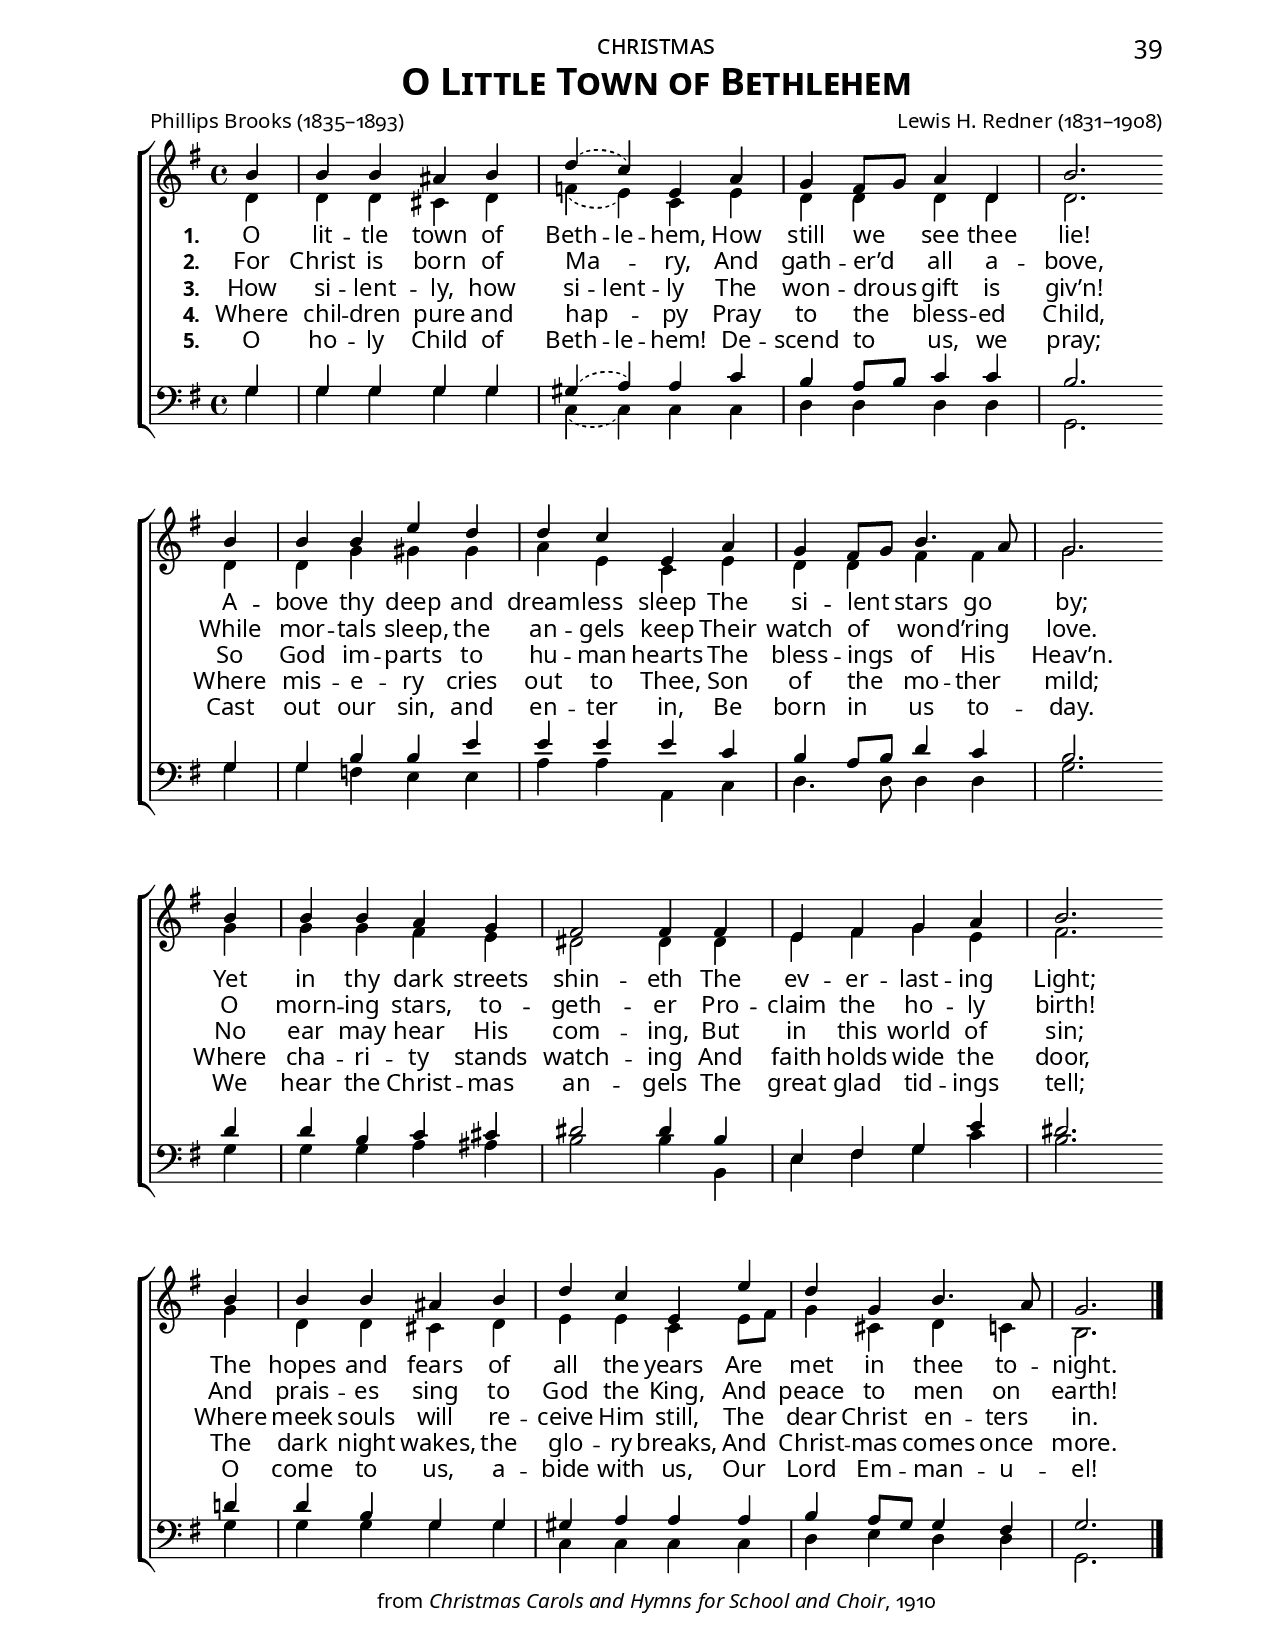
\version "2.24.0"
\include "util.ly"
\header {
  title = \markup{\override #'(font-name . "Garamond Premier Pro Semibold"){ \abs-fontsize #18 \smallCapsOldStyle"O Little Town of Bethlehem"}}
  poet = \markup\oldStyleNum"Phillips Brooks (1835–1893)"
  composer = \markup\oldStyleNum"Lewis H. Redner (1831–1908)"
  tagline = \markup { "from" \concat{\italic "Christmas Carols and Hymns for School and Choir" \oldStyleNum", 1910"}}
}
\paper {
  paper-height = 11\in
  paper-width = 8.5\in
  indent = 0\in
  %system-system-spacing = #'((basic-distance . 10) (padding . 0))
  %system-system-spacing =
  %  #'((basic-distance . 0)
  %     (minimum-distance . 0)
  %     (padding . -0.35)
  %     (stretchability . 100))
  ragged-last-bottom = ##f
  ragged-bottom = ##f
  two-sided = ##t
  inner-margin = 1\in
  outer-margin = 0.75\in
  top-margin = 0.26\in
  bottom-margin = 0.25\in
  first-page-number = #039
  print-first-page-number = ##t
  headerLine = \markup{\override #'(font-name . "Garamond Premier Pro") \smallCapsOldStyle"christmas"}
  oddHeaderMarkup = \markup\fill-line{
     \override #'(font-name . "Garamond Premier Pro")\abs-fontsize #12.5
     \combine 
        \fill-line{"" \if \should-print-page-number
        \oldStylePageNum""
        }
        \fill-line{\headerLine}
  }
  evenHeaderMarkup = \markup {
     \override #'(font-name . "Garamond Premier Pro")\abs-fontsize #12.5
     \combine
        \if \should-print-page-number
        \oldStylePageNum""
        \fill-line{\headerLine}
  }
}
#(set-global-staff-size 18) \paper{ #(define fonts (make-pango-font-tree "Garamond Premier Pro" "Garamond Premier Pro" "Garamond Premier Pro" (/ 18 20))) }
global = {
  \key g \major
  \time 4/4
  \autoBeamOff
  \override DynamicLineSpanner.staff-padding = #0.0
  \override DynamicLineSpanner.Y-extent = #'(-1 . 1)
}

sopMusic = \relative c'' {
  \partial 4 b4 |
  b b ais b |
  \slurDashed d( c) e, a |
  \slurSolid g fis8[ g] a4 d, |
  b'2. \bar""\break b4 |
  
  b b e d |
  d c e, a |
  g fis8[ g] b4. a8 |
  g2. \bar""\break b4 |
  
  b b a g |
  fis2 fis4 fis |
  e fis g a |
  b2. \bar""\break b4 |
  
  b b ais b |
  d c e, e' |
  d g, b4. a8 |
  \partial 4*3 g2. \bar "|."
}
sopWords = \lyricmode {
  
}

altoMusic = \relative c' {
  d4 |
  d d cis d |
  \slurDashed f( e) c e |
  d d d d |
  d2. d4 |
  
  d g gis gis |
  a e c e |
  d d fis fis |
  g2. g4 |
  
  g g fis e |
  dis2 dis4 dis |
  e fis g e |
  fis2. g4 |
  
  d d cis d |
  \slurSolid e e c e8[ fis] |
  g4 cis, d4 c |
  b2. \bar "|."
}
altoWords = \lyricmode {
  \dropLyricsIX
  \set stanza = #"1. "
  \set ignoreMelismata = ##t
  O lit -- tle town of Beth -- le -- hem,
    How still we _ see thee lie!
  A -- bove thy deep and dream -- less sleep
    The si -- lent _ \set associatedVoice = "altos" stars go by; \unset associatedVoice
  Yet in thy dark streets shin -- eth
    The ev -- er -- last -- ing Light;
  The hopes and fears of all the years
    Are met in \set associatedVoice = "altos" thee to -- night.
}
altoWordsII = \lyricmode {
  \dropLyricsIX
  \set stanza = #"2. "
  \set ignoreMelismata = ##t
  For Christ is born of Ma -- _ ry,
    And gath -- er’d _ all a -- bove,
  While mor -- tals sleep, the an -- gels keep
    Their watch of _ \set associatedVoice = "altos" won -- d’ring love. \unset associatedVoice
  O morn -- ing stars, to -- geth -- er
    Pro -- claim the ho -- ly birth!
  And prais -- es sing to God the King,
    And peace to \set associatedVoice = "altos" men on earth!
}
altoWordsIII = \lyricmode {
  \dropLyricsIX
  \set stanza = #"3. "
  \set ignoreMelismata = ##t
  How si -- lent -- ly, how si -- lent -- ly
    The won -- drous _ gift is giv’n!
  So God im -- parts to hu -- man hearts
    The bless -- ings _ \set associatedVoice = "altos" of His Heav’n. \unset associatedVoice
  No ear may hear His com -- ing,
    But in this world of sin;
  Where meek souls will re -- ceive Him still,
    The dear Christ \set associatedVoice = "altos" en -- ters in.
}
altoWordsIV = \lyricmode {
  \dropLyricsIX
\set ignoreMelismata = ##t
  \set stanza = #"4. "
  Where chil -- dren pure and hap -- _ py
    Pray to the _ bless -- ed Child,
  Where mis -- e -- ry cries out to Thee,
    Son of the _ \set associatedVoice = "altos" mo -- ther mild; \unset associatedVoice
  Where cha -- ri -- ty stands watch -- ing
    And faith holds wide the door,
  The dark night wakes, the glo -- ry breaks,
    And Christ -- \set associatedVoice = "altos" mas comes once more.
}
altoWordsV = \lyricmode {
  \dropLyricsIX
\set ignoreMelismata = ##t
  \set stanza = #"5. "
  O ho -- ly Child of Beth -- le -- hem!
    De -- scend to _ us, we pray;
  Cast out our sin, and en -- ter in,
    Be born in _ \set associatedVoice = "altos" us to -- day. \unset associatedVoice
  We hear the Christ -- mas an -- gels
    The great glad tid -- ings tell;
  O come to us, a -- bide with us,
    Our Lord \set associatedVoice = "altos" Em -- man -- u -- el!
}

tenorMusic = \relative c' {
  g4 |
  g g g g |
  \slurDashed gis( a) a c |
  \slurSolid b a8[ b] c4 c |
  b2. g4 |
  
  g b b e |
  e e e c |
  b a8[ b] d4 c |
  b2. d4 |
  
  d b c cis |
  dis2 dis4 b |
  e, fis g e' |
  dis2. d4 |
  
  d b g g |
  gis a a a |
  b a8[ g] g4 fis |
  g2. \bar "|."
}
tenorWords = \lyricmode {

}

bassMusic = \relative c' {
  g4 |
  g g g g |
  \slurDashed c,( c) c c |
  d d d d |
  g,2. g'4 |
  
  g f e e |
  a a a, c |
  d4. d8 d4 d |
  g2. g4 |
  
  g g a ais | 
  b2 b4 b, |
  e fis g c |
  b2. g4 |
  
  g g g g |
  c, c c c |
  d e d4 d |
  g,2. \bar "|."
}
bassWords = \lyricmode {

}

\score {
  <<
   \new ChoirStaff <<
%    \new Lyrics = sopranos \with { \override VerticalAxisGroup.nonstaff-relatedstaff-spacing = #'((basic-distance . 1)) }
    \new Staff = women <<
      \new Voice = "sopranos" { \voiceOne << \global \sopMusic >> }
      \new Voice = "altos" { \voiceTwo << \global \altoMusic >> }
    >>
    \new Lyrics \with { alignAboveContext = #"women" } \lyricsto "sopranos" \sopWords
    \new Lyrics = "altosV"  \with { alignBelowContext = #"women" } \lyricsto "sopranos" \altoWordsV
    \new Lyrics = "altosIV"  \with { alignBelowContext = #"women" } \lyricsto "sopranos" \altoWordsIV
    \new Lyrics = "altosIII"  \with { alignBelowContext = #"women" } \lyricsto "sopranos" \altoWordsIII
    \new Lyrics = "altosII"  \with { alignBelowContext = #"women" } \lyricsto "sopranos" \altoWordsII
    \new Lyrics = "altos"  \with { alignBelowContext = #"women" \override VerticalAxisGroup.nonstaff-relatedstaff-spacing = #'((padding . -0.5)) } \lyricsto "sopranos" \altoWords
   \new Staff = men <<
      \clef bass
      \new Voice = "tenors" { \voiceOne << \global \tenorMusic >> }
      \new Voice = "basses" { \voiceTwo << \global \bassMusic >> }
    >>
    \new Lyrics \with { alignAboveContext = #"men" \override VerticalAxisGroup.nonstaff-relatedstaff-spacing = #'((basic-distance . 1)) } \lyricsto "tenors" \tenorWords
    \new Lyrics \with { alignBelowContext = #"men" \override VerticalAxisGroup.nonstaff-relatedstaff-spacing = #'((basic-distance . 1)) } \lyricsto "basses" \bassWords
  >>
%    \new PianoStaff << \new Staff { \new Voice { \pianoRH } } \new Staff { \clef "bass" \pianoLH } >>
  >>
  \layout {
  \context {
    \Lyrics
    \override LyricText.font-size = #1.3
  }
    \context {
      \Score
      %\override SpacingSpanner.base-shortest-duration = #(ly:make-moment 1/8)
      %\override SpacingSpanner.common-shortest-duration = #(ly:make-moment 1/4)
    }
    \context {
      % Remove all empty staves
      % \Staff \RemoveEmptyStaves \override VerticalAxisGroup.remove-first = ##t
    }
    \context {
      \Lyrics
      \override LyricText.X-offset = #center-on-word
    }
  }
}

